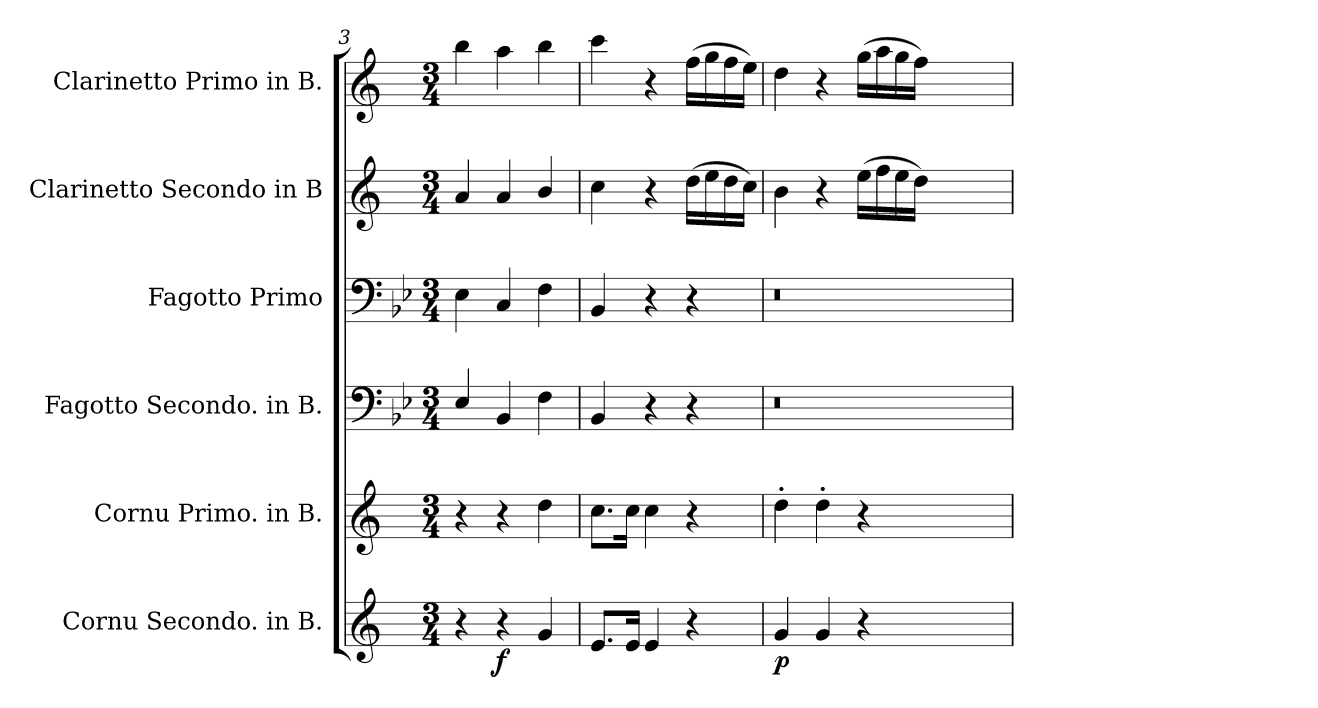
**kern	**dynam	**kern	**kern	**kern	**kern	**kern
*part6	*part6	*part5	*part4	*part3	*part2	*part1
*staff6	*staff6	*staff5	*staff4	*staff3	*staff2	*staff1
*I"Cornu Secondo. in B.	*	*I"Cornu Primo. in B.	*I"Fagotto Secondo. in B.	*I"Fagotto Primo	*I"Clarinetto Secondo in B	*I"Clarinetto Primo in B.
*	*	*	*	*I'fag 1	*	*
*clefG2	*	*clefG2	*clefF4	*clefF4	*clefG2	*clefG2
*ITrd1c2	*	*ITrd1c2	*	*	*ITrd1c2	*ITrd1c2
*k[b-e-]	*	*k[b-e-]	*k[b-e-]	*k[b-e-]	*k[b-e-]	*k[b-e-]
*M3/4	*	*M3/4	*M3/4	*M3/4	*M3/4	*M3/4
=3	=3	=3	=3	=3	=3	=3
4r	.	4r	4E-/	4E-\	4g/	4aa\
4r	f	4r	4BB-/	4C/	4g/	4gg\
4f/	.	4cc\	4F\	4F\	4a/	4aa\
=4	=4	=4	=4	=4	=4	=4
8.d/L	.	8.b-\L	4BB-/	4BB-/	4b-\	4bb-\
16d/Jk	.	16b-\Jk	.	.	.	.
4d/	.	4b-\	4r	4r	4r	4r
4r	.	4r	4r	4r	(16cc\LL	(16ee-\LL
.	.	.	.	.	16dd\	16ff\
.	.	.	.	.	16cc\	16ee-\
.	.	.	.	.	16b-\JJ)	16dd\JJ)
=5	=5	=5	=5	=5	=5	=5
!	!	!	!LO:N:vis=0	!LO:N:vis=0	!	!
4f/	p	4cc'\	1.r	1.r	4a\	4cc\
4f/	.	4cc'\	.	.	4r	4r
4r	.	4r	.	.	(16dd\LL	(16ff\LL
.	.	.	.	.	16ee-\	16gg\
.	.	.	.	.	16dd\	16ff\
.	.	.	.	.	16cc\JJ)	16ee-\JJ)
2.ryy	.	2.ryy	.	.	2.ryy	2.ryy
=	=	=	=	=	=	=
*-	*-	*-	*-	*-	*-	*-
